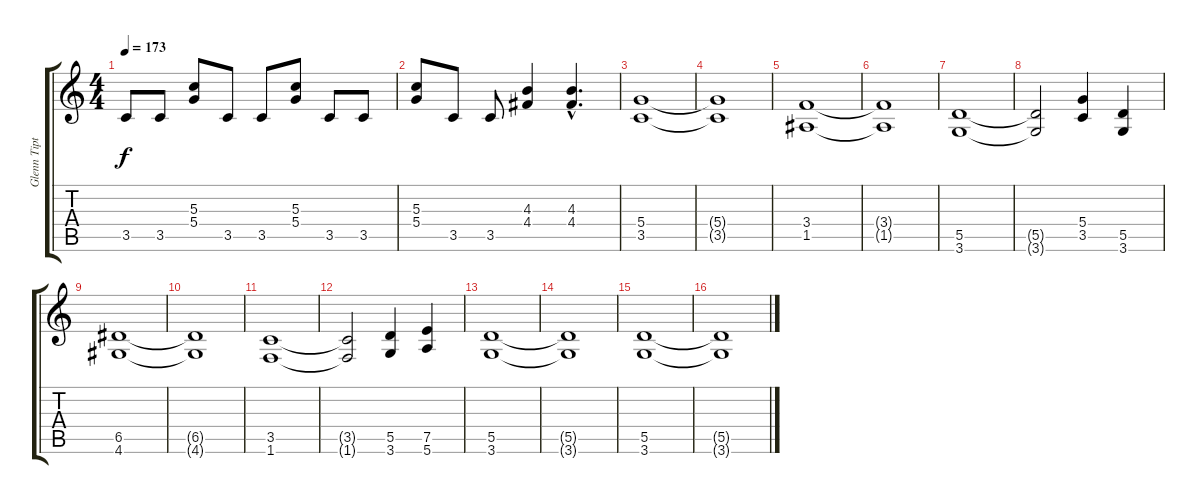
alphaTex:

\track ("Glenn Tipton" "Glenn Tipt") {instrument overdrivenguitar}
\staff {score tabs}
\tuning (E4 B3 G3 D3 A2 E2) {hide}
\ts (4 4)
\tempo 173
\clef g2
\ks c
3.5.8{dy f} 3.5.8 (5.3 5.4).8 3.5.8 3.5.8 (5.3 5.4).8 3.5.8 3.5.8 |
(5.3 5.4).8 3.5.8 3.5.8 (4.3 4.4).4 (4.3{hac} 4.4{hac}).4{d} |
(5.4 3.5).1 |
(5.4{t} 3.5{t}).1 |
(3.4 1.5).1 |
(3.4{t} 1.5{t}).1 |
(5.5 3.6).1 |
(5.5{t} 3.6{t}).2 (5.4 3.5).4 (5.5 3.6).4 |
(6.5 4.6).1 |
(6.5{t} 4.6{t}).1 |
(3.5 1.6).1 |
(3.5{t} 1.6{t}).2 (5.5 3.6).4 (7.5 5.6).4 |
(5.5 3.6).1 |
(5.5{t} 3.6{t}).1 |
(5.5 3.6).1 |
(5.5{t} 3.6{t}).1
